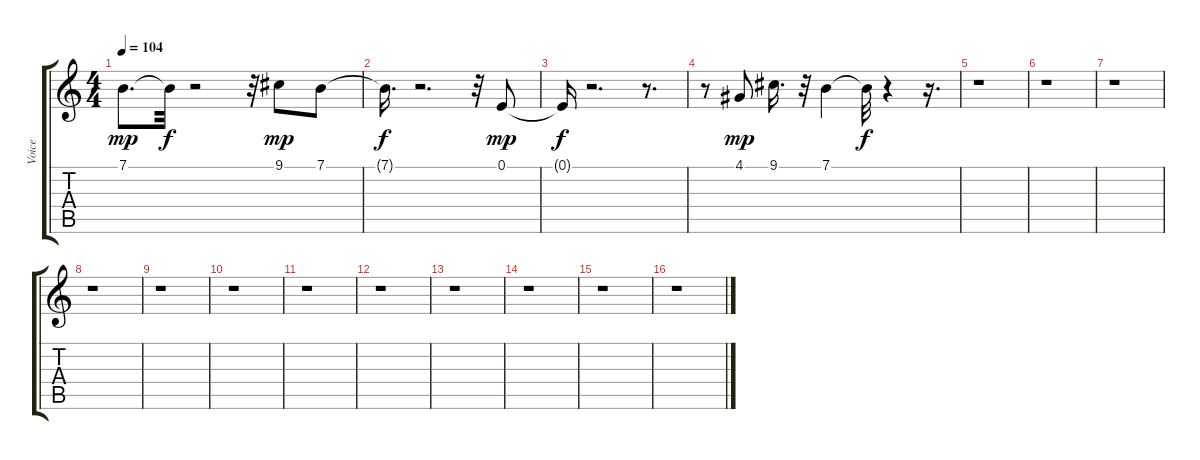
\track ("Voice" "Voice") {instrument choiraahs}
\staff {score tabs}
\tuning (E4 B3 G3 D3 A2 E2) {hide}
\ts (4 4)
\tempo 104
\clef g2
\ks c
7.1.8{d dy mp} 7.1{t}.32{dy f} r.2 r.32 9.1.8{dy mp} 7.1.8 |
7.1{t}.16{d dy f} r.2{d} r.32 0.1.8{dy mp} |
0.1{t}.16{dy f} r.2{d} r.8{d} |
r.8 4.1.8{dy mp} 9.1.16{d} r.32 7.1.4 7.1{t}.32{dy f} r.4 r.16{d} |
r.1 |
r.1 |
r.1 |
r.1 |
r.1 |
r.1 |
r.1 |
r.1 |
r.1 |
r.1 |
r.1 |
r.1
